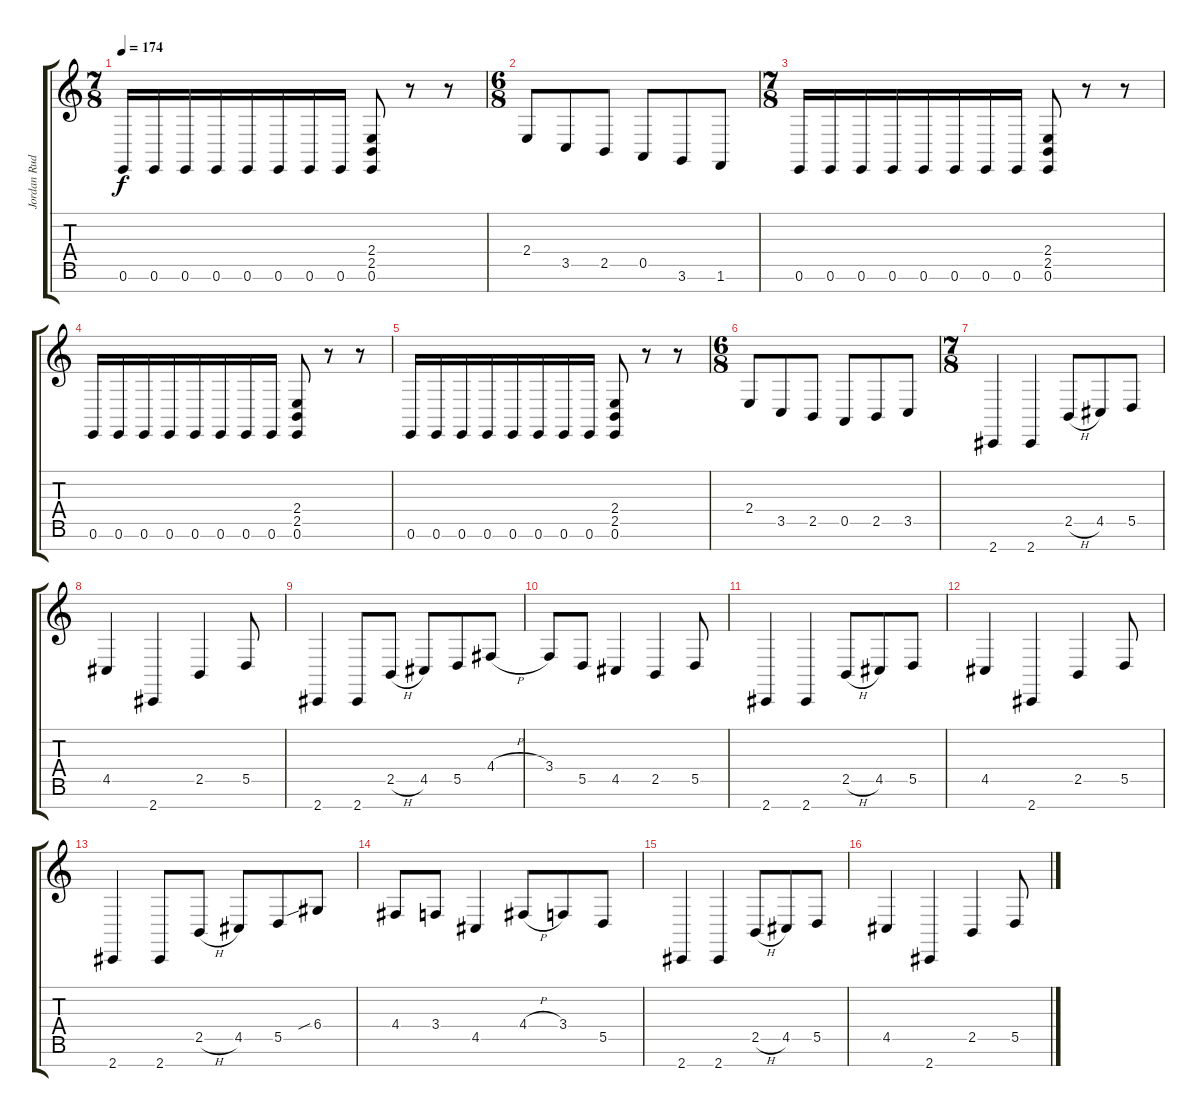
\track ("Jordan Rudess Synth" "Jordan Rud") {instrument lead2sawtooth}
\staff {score tabs}
\tuning (E4 B3 G3 D3 A2 E2 B1) {hide}
\ts (7 8)
\tempo 174
\clef g2
\ks c
0.6.16{dy f} 0.6.16 0.6.16 0.6.16 0.6.16 0.6.16 0.6.16 0.6.16 (2.4 2.5 0.6).8 r.8 r.8 |
\ts (6 8)
2.4.8 3.5.8 2.5.8 0.5.8 3.6.8 1.6.8 |
\ts (7 8)
0.6.16 0.6.16 0.6.16 0.6.16 0.6.16 0.6.16 0.6.16 0.6.16 (2.4 2.5 0.6).8 r.8 r.8 |
0.6.16 0.6.16 0.6.16 0.6.16 0.6.16 0.6.16 0.6.16 0.6.16 (2.4 2.5 0.6).8 r.8 r.8 |
0.6.16 0.6.16 0.6.16 0.6.16 0.6.16 0.6.16 0.6.16 0.6.16 (2.4 2.5 0.6).8 r.8 r.8 |
\ts (6 8)
2.4.8 3.5.8 2.5.8 0.5.8 2.5.8 3.5.8 |
\ts (7 8)
2.7.4 2.7.4 2.5{h}.8 4.5.8 5.5.8 |
4.5.4 2.7.4 2.5.4 5.5.8 |
2.7.4 2.7.8 2.5{h}.8 4.5.8 5.5.8 4.4{h}.8 |
3.4.8 5.5.8 4.5.4 2.5.4 5.5.8 |
2.7.4 2.7.4 2.5{h}.8 4.5.8 5.5.8 |
4.5.4 2.7.4 2.5.4 5.5.8 |
2.7.4 2.7.8 2.5{h}.8 4.5.8 5.5.8 6.4{sib}.8 |
4.4.8 3.4.8 4.5.4 4.4{h}.8 3.4.8 5.5.8 |
2.7.4 2.7.4 2.5{h}.8 4.5.8 5.5.8 |
4.5.4 2.7.4 2.5.4 5.5.8
